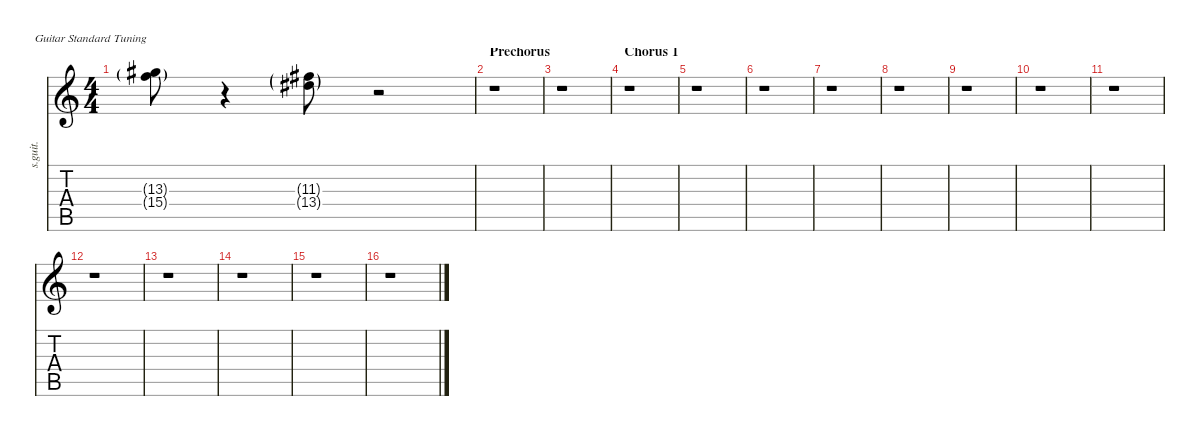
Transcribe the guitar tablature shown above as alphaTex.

\defaultSystemsLayout 4
\hideDynamics
\bracketExtendMode nobrackets
\track ("\"Feel Good\" (Stuart \"2D\" Pot)" "s.guit.") {instrument shakuhachi}
\staff {score tabs}
\tuning (E4 B3 G3 D3 A2 E2)
\displaytranspose 12
\ts (4 4)
\tempo (139 hide)
\clef g2
\ks c
(13.3{g acc #} 15.4{g}).8{lyrics (0 "") lyrics (1 "") lyrics (2 "") lyrics (3 "") lyrics (4 "") dy mp} r.4 (11.3{g acc #} 13.4{g acc #}).8{lyrics (0 "") lyrics (1 "") lyrics (2 "") lyrics (3 "") lyrics (4 "")} r.2 |
\section ("" "Prechorus")
r.1 |
r.1 |
\section ("" "Chorus 1")
r.1 |
r.1 |
r.1 |
r.1 |
r.1 |
r.1 |
r.1 |
r.1 |
r.1 |
r.1 |
r.1 |
r.1 |
r.1
